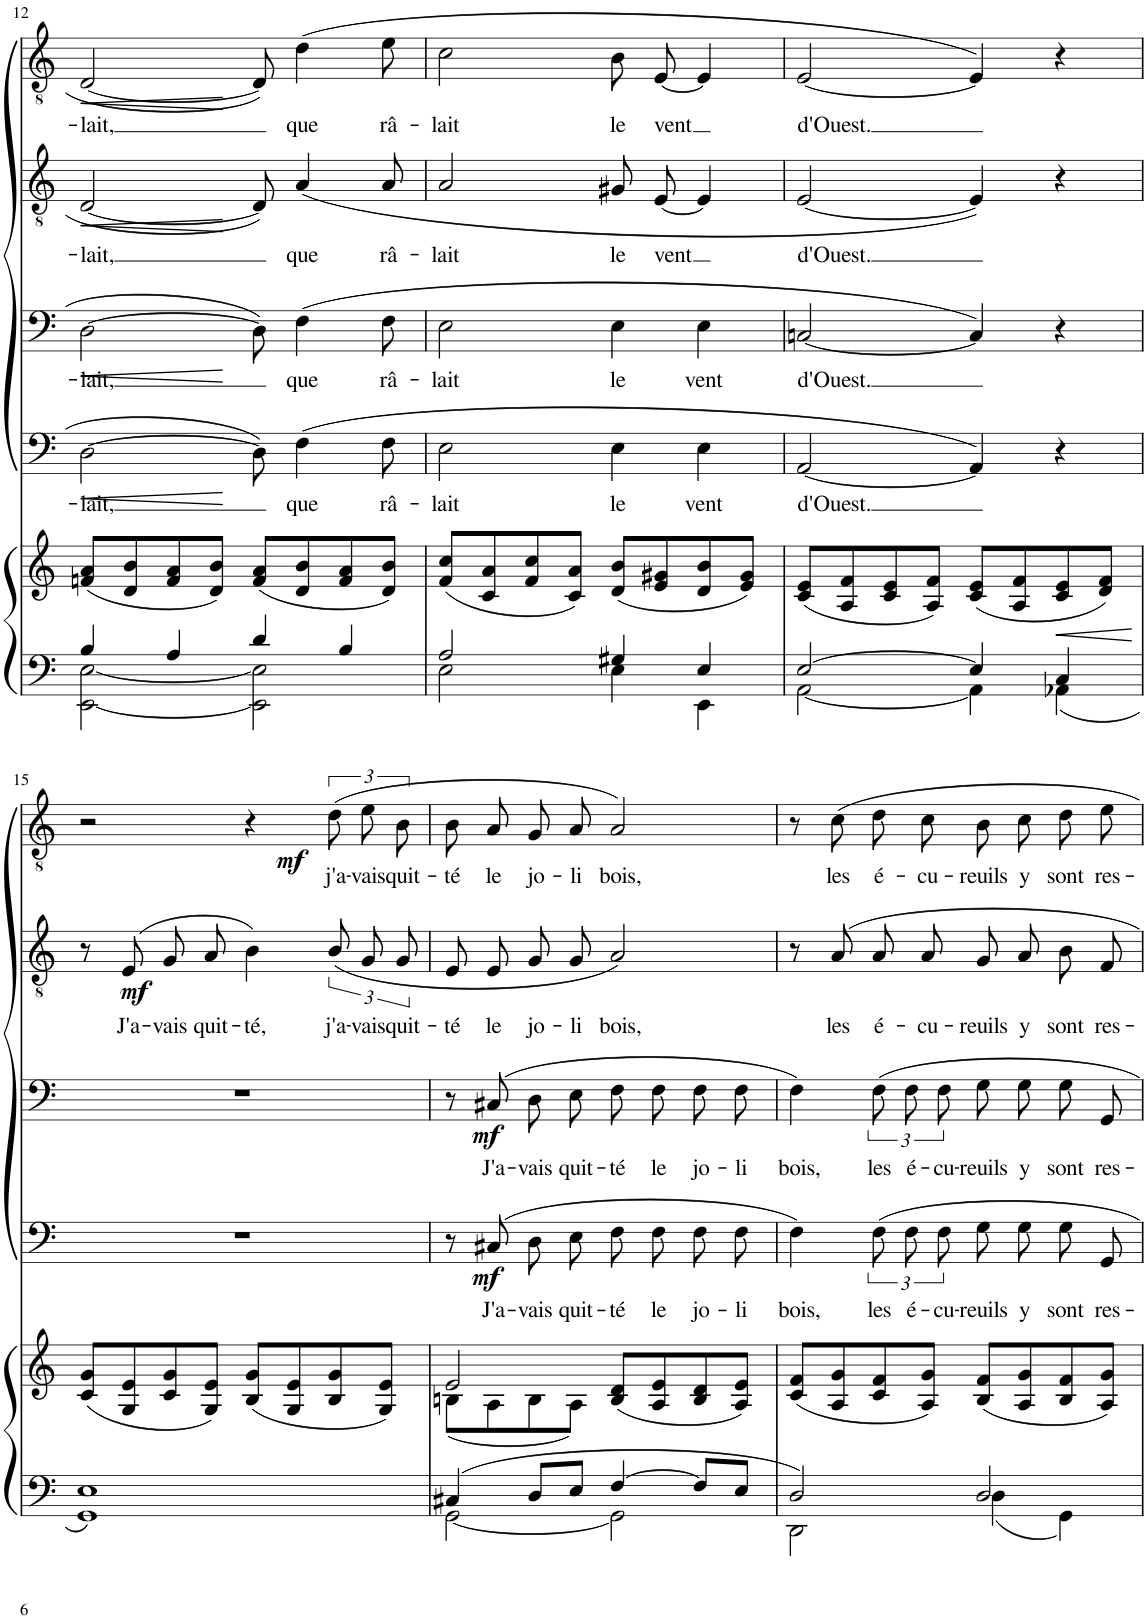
**kern	**kern	**dynam	**kern	**text	**dynam	**kern	**text	**dynam	**kern	**text	**dynam	**kern	**text	**dynam
*part5	*part5	*part5	*part4	*part4	*part4	*part3	*part3	*part3	*part2	*part2	*part2	*part1	*part1	*part1
*staff6	*staff5	*staff5/6	*staff4	*staff4	*staff4	*staff3	*staff3	*staff3	*staff2	*staff2	*staff2	*staff1	*staff1	*staff1
*I"Piano	*	*	*I"Basse II	*	*	*I"Basse I	*	*	*I"Ténor II	*	*	*I"Ténor I	*	*
*I'Pno	*	*	*	*	*	*	*	*	*	*	*	*	*	*
!!LO:PB:g=z
*clefF4	*clefG2	*	*clefF4	*	*	*clefF4	*	*	*clefGv2	*	*	*clefGv2	*	*
*k[]	*k[]	*	*k[]	*	*	*k[]	*	*	*k[]	*	*	*k[]	*	*
*M4/4	*M4/4	*	*M4/4	*	*	*M4/4	*	*	*M4/4	*	*	*M4/4	*	*
*met(c)	*met(c)	*	*met(c)	*	*	*met(c)	*	*	*met(c)	*	*	*met(c)	*	*
=12	=12	=12	=12	=12	=12	=12	=12	=12	=12	=12	=12	=12	=12	=12
*^	*	*	*	*	*	*	*	*	*	*	*	*	*	*
!	!	!	!	!	!LO:LY:b	!LO:HP:b	!	!LO:LY:b	!LO:HP:b	!	!LO:LY:b	!LO:HP:b	!	!LO:LY:b	!LO:HP:b
4B/	[2EE\ [2E\	(8fn/ 8a/L	.	[2D\	-lait,	<	[2D\	-lait,	<	[2D/	-lait,	<	[2D/	-lait,	<
.	.	8d/ 8b/	.	.	.	.	.	.	.	.	.	.	.	.	.
4A/	.	8f/ 8a/	.	.	.	.	.	.	.	.	.	.	.	.	.
.	.	8d/ 8b/J)	.	.	.	.	.	.	.	.	.	.	.	.	.
4d/	2EE\] 2E\]	(8f/ 8a/L	.	8D\]	.	[	8D\]	.	[	8D/]	.	[	8D/]	.	[
!	!	!	!	!	!LO:LY:b	!	!	!LO:LY:b	!	!	!LO:LY:b	!	!	!LO:LY:b	!
.	.	8d/ 8b/	.	(4F\	que	.	(4F\	que	.	(4A/	que	.	(4d\	que	.
4B/	.	8f/ 8a/	.	.	.	.	.	.	.	.	.	.	.	.	.
!	!	!	!	!	!LO:LY:b	!	!	!LO:LY:b	!	!	!LO:LY:b	!	!	!LO:LY:b	!
.	.	8d/ 8b/J)	.	8F\	râ-	.	8F\	râ-	.	8A/	râ-	.	8e\	râ-	.
=13	=13	=13	=13	=13	=13	=13	=13	=13	=13	=13	=13	=13	=13	=13	=13
!	!	!	!	!	!LO:LY:b	!	!	!LO:LY:b	!	!	!LO:LY:b	!	!	!LO:LY:b	!
2A/	2E\	(8f/ 8cc/L	.	2E\	-lait	.	2E\	-lait	.	2A/	-lait	.	2c\	-lait	.
.	.	8c/ 8a/	.	.	.	.	.	.	.	.	.	.	.	.	.
.	.	8f/ 8cc/	.	.	.	.	.	.	.	.	.	.	.	.	.
.	.	8c/ 8a/J)	.	.	.	.	.	.	.	.	.	.	.	.	.
!	!	!	!	!	!LO:LY:b	!	!	!LO:LY:b	!	!	!LO:LY:b	!	!	!LO:LY:b	!
4G#X/	4E\	(8d/ 8b/L	.	4E\	le	.	4E\	le	.	8G#X/L	le	.	8B/L	le	.
!	!	!	!	!	!	!	!	!	!	!	!LO:LY:b	!	!	!LO:LY:b	!
.	.	8e/ 8g#X/	.	.	.	.	.	.	.	[8E/J	vent	.	[8E/J	vent	.
!	!	!	!	!	!LO:LY:b	!	!	!LO:LY:b	!	!	!	!	!	!	!
4E/	4EE\	8d/ 8b/	.	4E\	vent	.	4E\	vent	.	4E/]	.	.	4E/]	.	.
.	.	8e/ 8g#/J)	.	.	.	.	.	.	.	.	.	.	.	.	.
=14	=14	=14	=14	=14	=14	=14	=14	=14	=14	=14	=14	=14	=14	=14	=14
!	!	!	!	!	!LO:LY:b	!	!	!LO:LY:b	!	!	!LO:LY:b	!	!	!LO:LY:b	!
[2E/	[2AA\	(8c/ 8e/L	.	[2AA/	d'Ouest.	.	[2Cn/	d'Ouest.	.	[2E/	d'Ouest.	.	[2E/	d'Ouest.	.
.	.	8A/ 8f/	.	.	.	.	.	.	.	.	.	.	.	.	.
.	.	8c/ 8e/	.	.	.	.	.	.	.	.	.	.	.	.	.
.	.	8A/ 8f/J)	.	.	.	.	.	.	.	.	.	.	.	.	.
4E/]	4AA\]	(8c/ 8e/L	.	4AA/])	.	.	4C/])	.	.	4E/])	.	.	4E/])	.	.
.	.	8A/ 8f/	.	.	.	.	.	.	.	.	.	.	.	.	.
!	!	!	!LO:HP:b	!	!	!	!	!	!	!	!	!	!	!	!
4C/	4AA-X\	8c/ 8e/	<	4r	.	.	4r	.	.	4r	.	.	4r	.	.
.	.	8d/ 8f/J)	.	.	.	.	.	.	.	.	.	.	.	.	.
*v	*v	*	*	*	*	*	*	*	*	*	*	*	*	*	*
.	.	[	.	.	.	.	.	.	.	.	.	.	.	.
!!LO:LB:g=z
=15	=15	=15	=15	=15	=15	=15	=15	=15	=15	=15	=15	=15	=15	=15
*^	*	*	*	*	*	*	*	*	*	*	*	*	*	*
1E	1GG	(8c/ 8g/L	.	1r	.	.	1r	.	.	8r	.	.	2r	.	.
!	!	!	!	!	!	!	!	!	!	!	!LO:LY:b	!LO:DY:b	!	!	!
.	.	8G/ 8e/	.	.	.	.	.	.	.	(8E/	J'a-	mf	.	.	.
!	!	!	!	!	!	!	!	!	!	!	!LO:LY:b	!	!	!	!
.	.	8c/ 8g/	.	.	.	.	.	.	.	8G/L	-vais	.	.	.	.
!	!	!	!	!	!	!	!	!	!	!	!LO:LY:b	!	!	!	!
.	.	8G/ 8e/J)	.	.	.	.	.	.	.	8A/J	quit-	.	.	.	.
!	!	!	!	!	!	!	!	!	!	!	!LO:LY:b	!	!	!	!
.	.	(8B/ 8g/L	.	.	.	.	.	.	.	4B\)	-té,	.	4r	.	.
.	.	8G/ 8e/	.	.	.	.	.	.	.	.	.	.	.	.	.
!	!	!	!	!	!	!	!	!	!	!	!LO:LY:b	!	!	!LO:LY:b	!LO:DY:b
.	.	8B/ 8g/	.	.	.	.	.	.	.	(12B/L	j'a-	.	(12d\L	j'a-	mf
!	!	!	!	!	!	!	!	!	!	!	!LO:LY:b	!	!	!LO:LY:b	!
.	.	.	.	.	.	.	.	.	.	12G/	-vais	.	12e\	-vais	.
.	.	8G/ 8e/J)	.	.	.	.	.	.	.	.	.	.	.	.	.
!	!	!	!	!	!	!	!	!	!	!	!LO:LY:b	!	!	!LO:LY:b	!
.	.	.	.	.	.	.	.	.	.	12G/J	quit-	.	12B\J	quit-	.
=16	=16	=16	=16	=16	=16	=16	=16	=16	=16	=16	=16	=16	=16	=16	=16
*	*	*^	*	*	*	*	*	*	*	*	*	*	*	*	*
!	!	!	!	!	!	!	!	!	!	!	!	!LO:LY:b	!	!	!LO:LY:b	!
4C#X/	[2GG\	2e/	(8Bn\L	.	8r	.	.	8r	.	.	8E/L	-té	.	8B/L	-té	.
!	!	!	!	!	!	!LO:LY:b	!LO:DY:b	!	!LO:LY:b	!LO:DY:b	!	!LO:LY:b	!	!	!LO:LY:b	!
.	.	.	8A\	.	(8C#X/	J'a-	mf	(8C#X/	J'a-	mf	8E/J	le	.	8A/J	le	.
!	!	!	!	!	!	!LO:LY:b	!	!	!LO:LY:b	!	!	!LO:LY:b	!	!	!LO:LY:b	!
8D/L	.	.	8B\	.	8D\L	-vais	.	8D\L	-vais	.	8G/L	jo-	.	8G/L	jo-	.
!	!	!	!	!	!	!LO:LY:b	!	!	!LO:LY:b	!	!	!LO:LY:b	!	!	!LO:LY:b	!
8E/J	.	.	8A\J)	.	8E\J	quit-	.	8E\J	quit-	.	8G/J	-li	.	8A/J	-li	.
!	!	!	!	!	!	!LO:LY:b	!	!	!LO:LY:b	!	!	!LO:LY:b	!	!	!LO:LY:b	!
[4F/	2GG\]	(8B/ 8d/L	2ryy	.	8F\L	-té	.	8F\L	-té	.	2A/)	bois,	.	2A/)	bois,	.
!	!	!	!	!	!	!LO:LY:b	!	!	!LO:LY:b	!	!	!	!	!	!	!
.	.	8A/ 8e/	.	.	8F\J	le	.	8F\J	le	.	.	.	.	.	.	.
!	!	!	!	!	!	!LO:LY:b	!	!	!LO:LY:b	!	!	!	!	!	!	!
8F/L]	.	8B/ 8d/	.	.	8F\L	jo-	.	8F\L	jo-	.	.	.	.	.	.	.
!	!	!	!	!	!	!LO:LY:b	!	!	!LO:LY:b	!	!	!	!	!	!	!
8E/J	.	8A/ 8e/J)	.	.	8F\J	-li	.	8F\J	-li	.	.	.	.	.	.	.
*	*	*v	*v	*	*	*	*	*	*	*	*	*	*	*	*	*
=17	=17	=17	=17	=17	=17	=17	=17	=17	=17	=17	=17	=17	=17	=17	=17
!	!	!	!	!	!LO:LY:b	!	!	!LO:LY:b	!	!	!	!	!	!	!
2D/	2DD\	(8c/ 8f/L	.	4F\)	bois,	.	4F\)	bois,	.	8r	.	.	8r	.	.
!	!	!	!	!	!	!	!	!	!	!	!LO:LY:b	!	!	!LO:LY:b	!
.	.	8A/ 8g/	.	.	.	.	.	.	.	8A/	les	.	8c\	les	.
!	!	!	!	!	!LO:LY:b	!	!	!LO:LY:b	!	!	!LO:LY:b	!	!	!LO:LY:b	!
.	.	8c/ 8f/	.	12F\L	les	.	12F\L	les	.	8A/L	é-	.	8d\L	é-	.
!	!	!	!	!	!LO:LY:b	!	!	!LO:LY:b	!	!	!	!	!	!	!
.	.	.	.	12F\	é-	.	12F\	é-	.	.	.	.	.	.	.
!	!	!	!	!	!	!	!	!	!	!	!LO:LY:b	!	!	!LO:LY:b	!
.	.	8A/ 8g/J)	.	.	.	.	.	.	.	8A/J	-cu-	.	8c\J	-cu-	.
!	!	!	!	!	!LO:LY:b	!	!	!LO:LY:b	!	!	!	!	!	!	!
.	.	.	.	12F\J	-cu-	.	12F\J	-cu-	.	.	.	.	.	.	.
!	!	!	!	!	!LO:LY:b	!	!	!LO:LY:b	!	!	!LO:LY:b	!	!	!LO:LY:b	!
2D/	4D\	(8B/ 8f/L	.	8G\L	-reuils	.	8G\L	-reuils	.	8G/L	-reuils	.	8B\L	-reuils	.
!	!	!	!	!	!LO:LY:b	!	!	!LO:LY:b	!	!	!LO:LY:b	!	!	!LO:LY:b	!
.	.	8A/ 8g/	.	8G\J	y	.	8G\J	y	.	8A/J	y	.	8c\J	y	.
!	!	!	!	!	!LO:LY:b	!	!	!LO:LY:b	!	!	!LO:LY:b	!	!	!LO:LY:b	!
.	4GG\	8B/ 8f/	.	8G/L	sont	.	8G/L	sont	.	8B/L	sont	.	8d\L	sont	.
!	!	!	!	!	!LO:LY:b	!	!	!LO:LY:b	!	!	!LO:LY:b	!	!	!LO:LY:b	!
.	.	8A/ 8g/J)	.	8GG/J	res-	.	8GG/J	res-	.	8F/J	res-	.	8e\J	res-	.
*v	*v	*	*	*	*	*	*	*	*	*	*	*	*	*	*
=	=	=	=	=	=	=	=	=	=	=	=	=	=	=
*-	*-	*-	*-	*-	*-	*-	*-	*-	*-	*-	*-	*-	*-	*-
